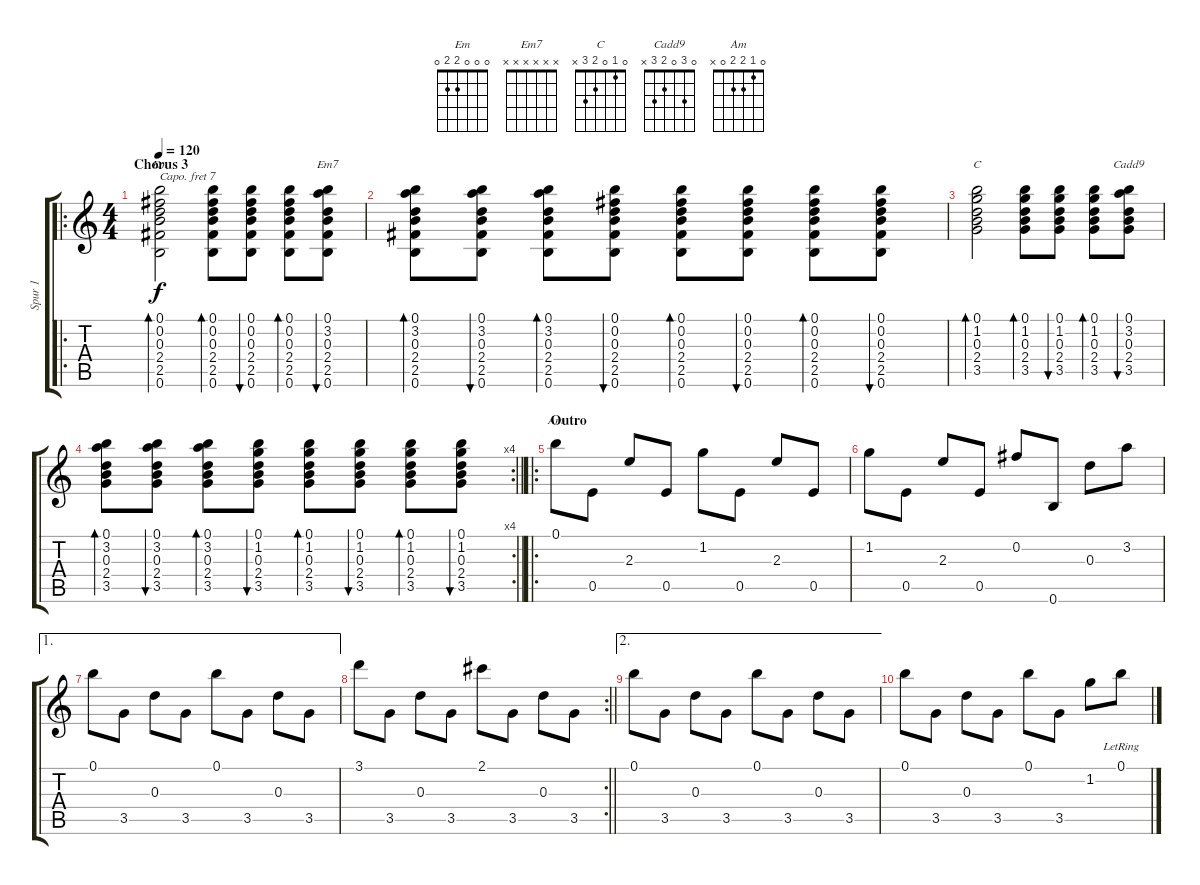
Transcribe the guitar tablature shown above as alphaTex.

\track ("Spur 1" "Spur 1") {instrument acousticguitarsteel}
\staff {score tabs}
\capo 7
\tuning (E4 B3 G3 D3 A2 E2) {hide}
\chord ("Em" 0 0 0 2 2 0)
\chord ("Em7" x x x x x x)
\chord ("C" 0 1 0 2 3 x)
\chord ("Cadd9" 0 3 0 2 3 x)
\chord ("Am" 0 1 2 2 0 x)
\ro
\ts (4 4)
\section ("" "Chorus 3")
\tempo 120
\clef g2
\ks c
(0.1 0.2 0.3 2.4 2.5 0.6).2{bd 60 ch "Em" dy f volume 13} (0.1 0.2 0.3 2.4 2.5 0.6).8{bd 60} (0.1 0.2 0.3 2.4 2.5 0.6).8{bu 60} (0.1 0.2 0.3 2.4 2.5 0.6).8{bd 60} (0.1 3.2 0.3 2.4 2.5 0.6).8{bu 60 ch "Em7"} |
(0.1 3.2 0.3 2.4 2.5 0.6).8{bd 60} (0.1 3.2 0.3 2.4 2.5 0.6).8{bu 60} (0.1 3.2 0.3 2.4 2.5 0.6).8{bd 60} (0.1 0.2 0.3 2.4 2.5 0.6).8{bu 60} (0.1 0.2 0.3 2.4 2.5 0.6).8{bd 60} (0.1 0.2 0.3 2.4 2.5 0.6).8{bu 60} (0.1 0.2 0.3 2.4 2.5 0.6).8{bd 60} (0.1 0.2 0.3 2.4 2.5 0.6).8{bu 60} |
(0.1 1.2 0.3 2.4 3.5).2{bd 60 ch "C"} (0.1 1.2 0.3 2.4 3.5).8{bd 60} (0.1 1.2 0.3 2.4 3.5).8{bu 60} (0.1 1.2 0.3 2.4 3.5).8{bd 60} (0.1 3.2 0.3 2.4 3.5).8{bu 60 ch "Cadd9"} |
\rc 4
\barLineRight lightlight
(0.1 3.2 0.3 2.4 3.5).8{bd 60} (0.1 3.2 0.3 2.4 3.5).8{bu 60} (0.1 3.2 0.3 2.4 3.5).8{bd 60} (0.1 1.2 0.3 2.4 3.5).8{bu 60} (0.1 1.2 0.3 2.4 3.5).8{bd 60} (0.1 1.2 0.3 2.4 3.5).8{bu 60} (0.1 1.2 0.3 2.4 3.5).8{bd 60} (0.1 1.2 0.3 2.4 3.5).8{bu 60} |
\ro
\section ("" "Outro")
0.1.8{ch "Am"} 0.5.8 2.3.8 0.5.8 1.2.8 0.5.8 2.3.8 0.5.8 |
1.2.8 0.5.8 2.3.8 0.5.8 0.2.8 0.6.8 0.3.8 3.2.8 |
\ae 1
0.1.8 3.5.8 0.3.8 3.5.8 0.1.8 3.5.8 0.3.8 3.5.8 |
\rc 2
\barLineRight lightlight
3.1.8 3.5.8 0.3.8 3.5.8 2.1.8 3.5.8 0.3.8 3.5.8 |
\ae 2
0.1.8 3.5.8 0.3.8 3.5.8 0.1.8 3.5.8 0.3.8 3.5.8 |
0.1.8 3.5.8 0.3.8 3.5.8 0.1.8 3.5.8 1.2.8 0.1{lr}.8
